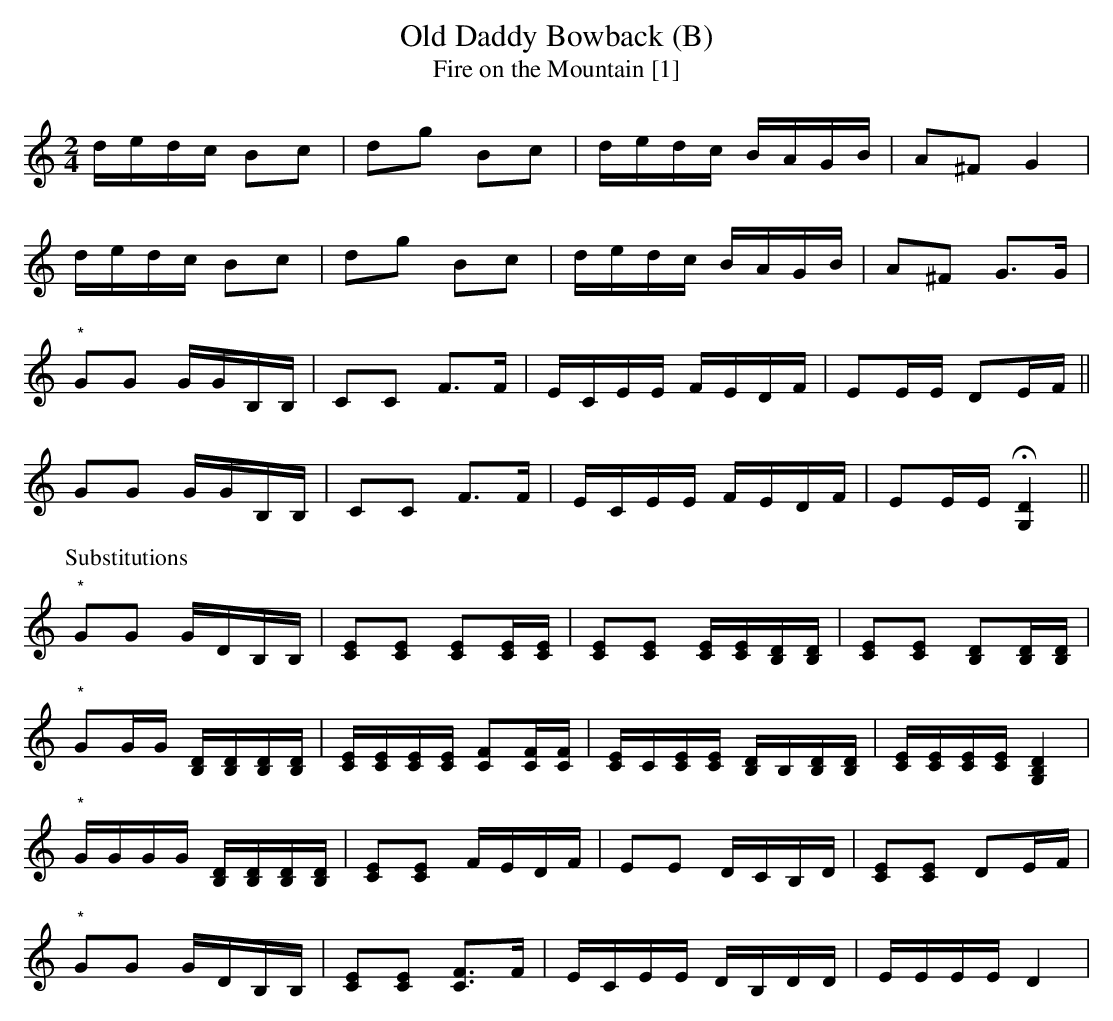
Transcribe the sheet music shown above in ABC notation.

X:1
T:Old Daddy Bowback (B)
T:Fire on the Mountain [1]
M:2/4
L:1/8
K:Gmix
d/e/d/c/ Bc|dg Bc|d/e/d/c/ B/A/G/B/|A^F G2|
d/e/d/c/ Bc|dg Bc|d/e/d/c/ B/A/G/B/|A^F G>G|
"*"GG G/G/B,/B,/|CC F>F|E/C/E/E/ F/E/D/F/|EE/E/ DE/F/||
GG G/G/B,/B,/|CC F>F|E/C/E/E/ F/E/D/F/|EE/E/ !fermata![G,2D2]||
P:Substitutions
"*"GG G/D/B,/B,/|[CE][CE] [CE][C/E/][C/E/]|[CE][CE] [C/E/][C/E/][B,/D/][B,/D/]|[CE][CE] [B,D][B,/D/][B,/D/]|
"*"GG/G/ [B,/D/][B,/D/][B,/D/][B,/D/]|[C/E/][C/E/][C/E/][C/E/] [CF][C/F/][C/F/]|[C/E/]C/[C/E/][C/E/] [B,/D/]B,/[B,/D/][B,/D/]|[C/E/][C/E/][C/E/][C/E/] [G,2B,2D2]|
"*"G/G/G/G/ [B,/D/][B,/D/][B,/D/][B,/D/]|[CE][CE] F/E/D/F/|EE D/C/B,/D/|[CE][CE] DE/F/|
"*"GG G/D/B,/B,/|[CE][CE] [CF]>F|E/C/E/E/ D/B,/D/D/|E/E/E/E/ D2|
